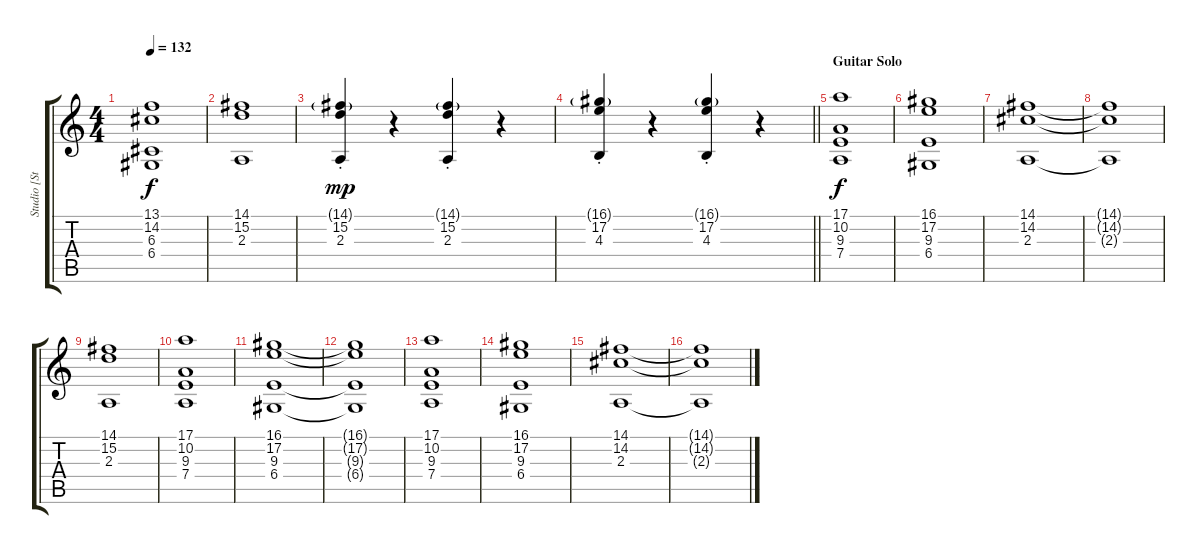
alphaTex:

\track ("Studio [Strings/FX]" "Studio [St") {instrument stringensemble2}
\staff {score tabs}
\tuning (E4 B3 G3 D3 A2 E2) {hide}
\ts (4 4)
\tempo 132
\clef g2
\ks c
(13.1 14.2 6.3 6.4).1{dy f} |
(14.1 15.2 2.3).1 |
(14.1{g st} 15.2{st} 2.3{st}).4{dy mp} r.4 (14.1{g st} 15.2{st} 2.3{st}).4 r.4 |
\barLineRight lightlight
(16.1{g st} 17.2{st} 4.3{st}).4 r.4 (16.1{g st} 17.2{st} 4.3{st}).4 r.4 |
\section ("" "Guitar Solo")
(17.1 10.2 9.3 7.4).1{dy f} |
(16.1 17.2 9.3 6.4).1 |
(14.1 14.2 2.3).1 |
(14.1{t} 14.2{t} 2.3{t}).1 |
(14.1 15.2 2.3).1 |
(17.1 10.2 9.3 7.4).1 |
(16.1 17.2 9.3 6.4).1 |
(16.1{t} 17.2{t} 9.3{t} 6.4{t}).1 |
(17.1 10.2 9.3 7.4).1 |
(16.1 17.2 9.3 6.4).1 |
(14.1 14.2 2.3).1 |
(14.1{t} 14.2{t} 2.3{t}).1
